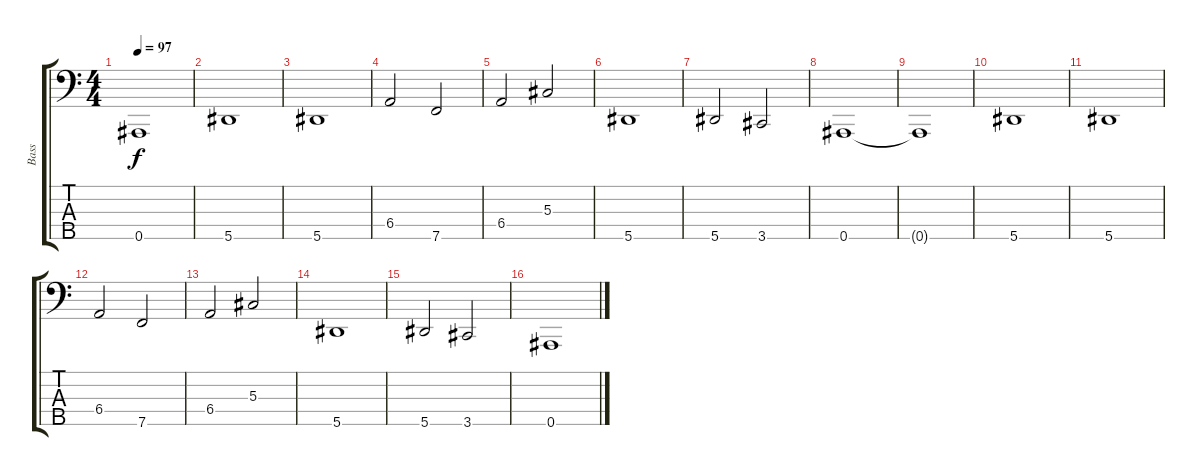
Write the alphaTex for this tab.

\track ("Bass" "Bass") {instrument electricbasspick}
\staff {score tabs}
\tuning (Gb2 Db2 Ab1 Eb1 Bb0) {hide}
\ts (4 4)
\tempo 97
\clef f4
\ks c
0.5{t}.1{dy f} |
5.5.1 |
5.5.1 |
6.4.2 7.5.2 |
6.4.2 5.3.2 |
5.5.1 |
5.5.2 3.5.2 |
0.5.1 |
0.5{t}.1 |
5.5.1 |
5.5.1 |
6.4.2 7.5.2 |
6.4.2 5.3.2 |
5.5.1 |
5.5.2 3.5.2 |
0.5.1
